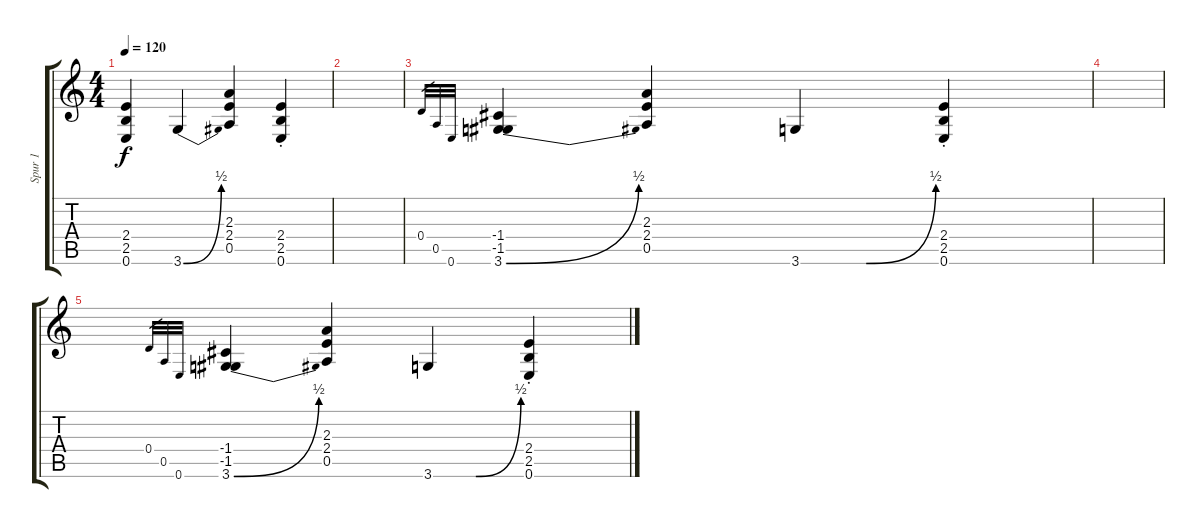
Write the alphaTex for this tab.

\track ("Spur 1" "Spur 1") {instrument distortionguitar}
\staff {score tabs}
\tuning (E4 B3 G3 D3 A2 E2) {hide}
\ts (4 4)
\tempo 120
\clef g2
\ks c
(2.4 2.5 0.6).4{dy f} 3.6{be (bend 0 0 60 2)}.4 (2.3 2.4 0.5).4 (2.4{st} 2.5{st} 0.6{st}).4 |
|
0.4.32{gr} 0.5.32{gr} 0.6.32{gr} (-1.4 -1.5 3.6{be (bend 0 0 60 2)}).4 (2.3 2.4 0.5).4 3.6{be (custom 0 0 15 0 18 0 29 0 60 2)}.4 (2.4{st} 2.5{st} 0.6{st}).4 |
|
0.4.32{gr} 0.5.32{gr} 0.6.32{gr} (-1.4 -1.5 3.6{be (bend 0 0 60 2)}).4 (2.3 2.4 0.5).4 3.6{be (custom 0 0 15 0 18 0 29 0 60 2)}.4 (2.4{st} 2.5{st} 0.6{st}).4
